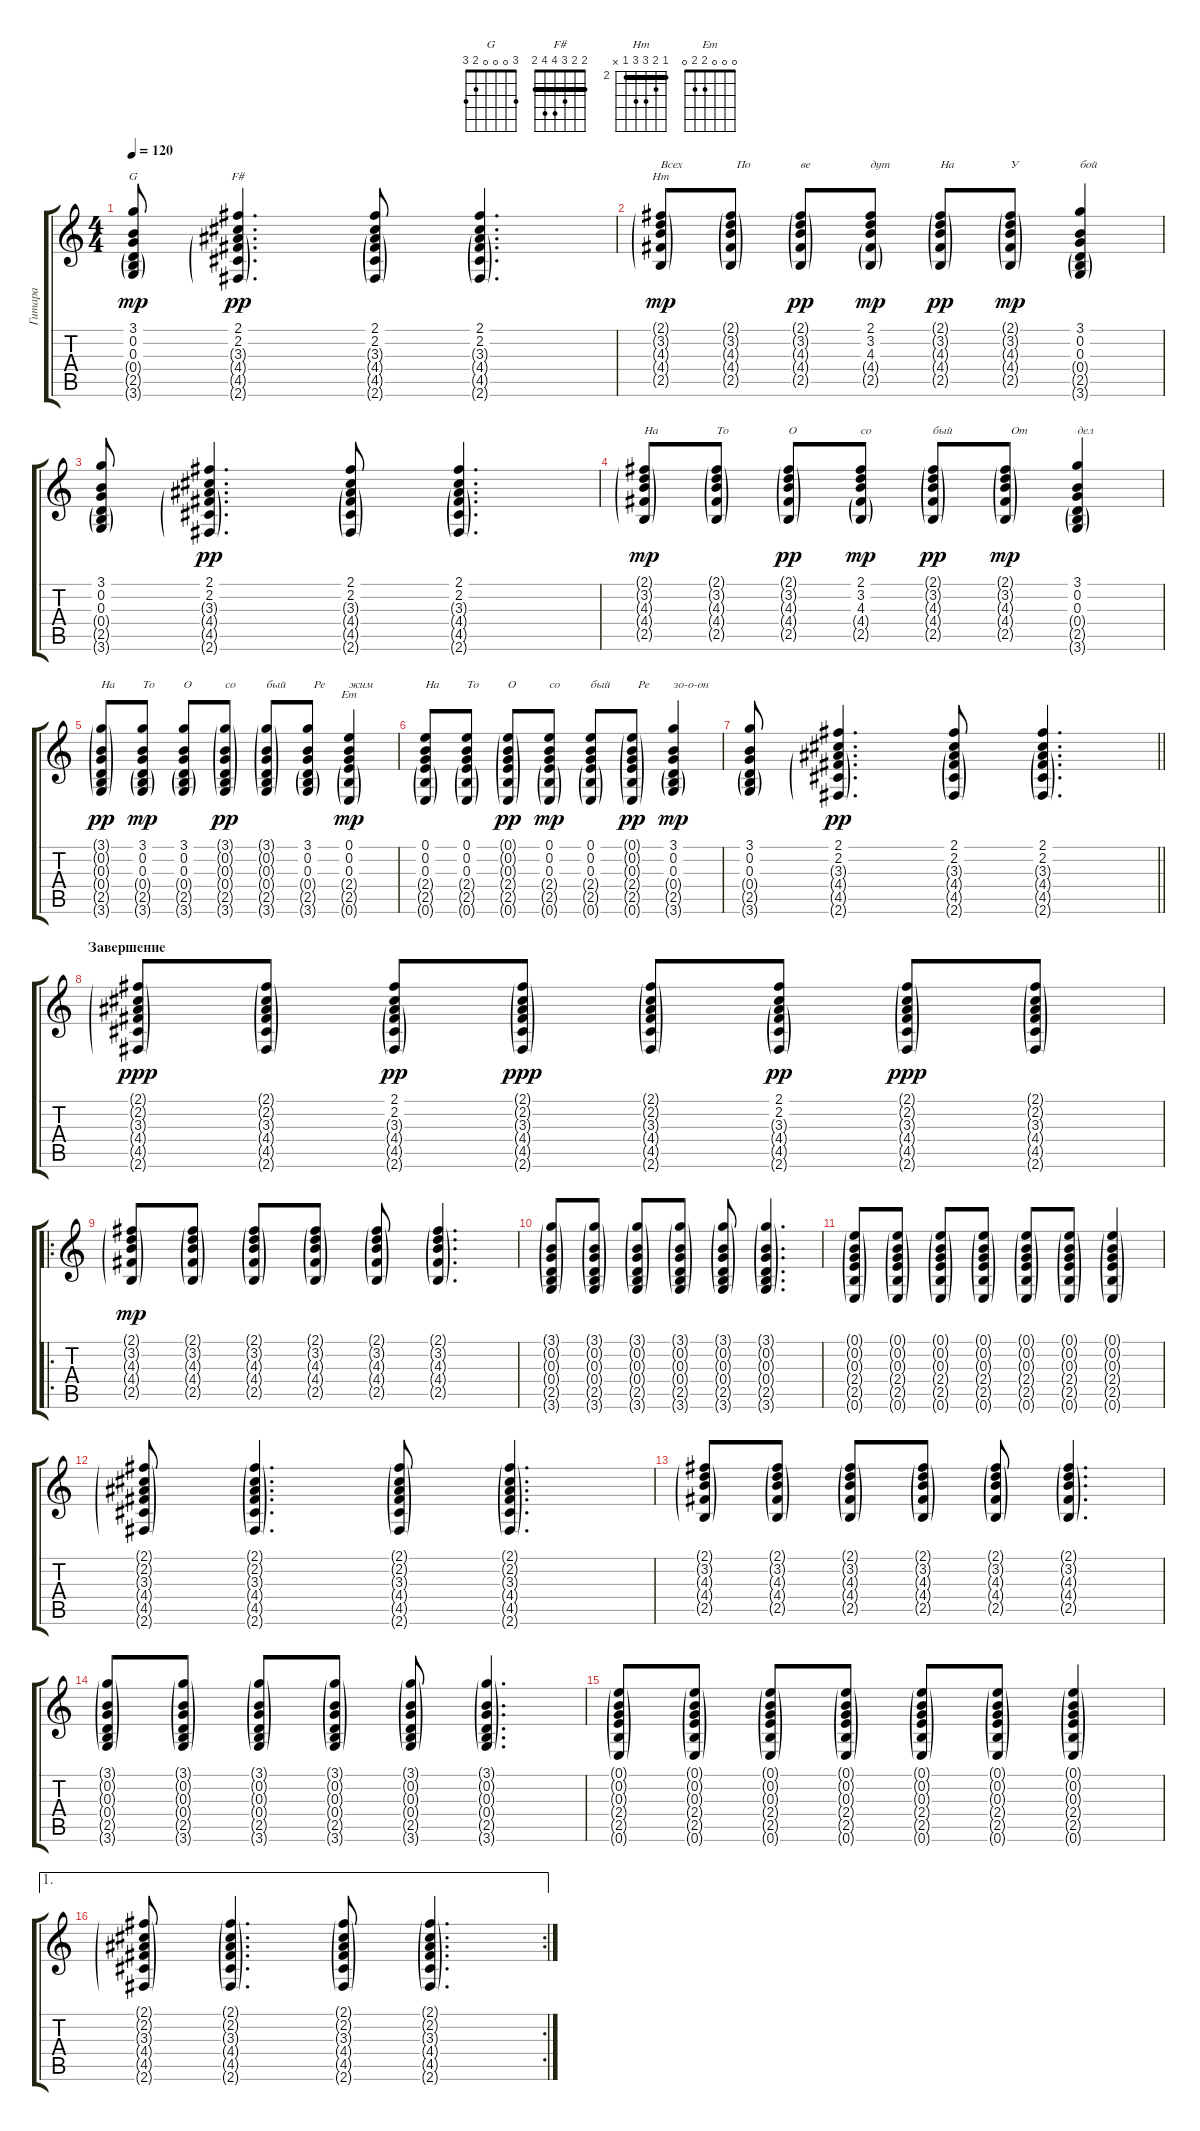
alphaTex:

\track ("Гитара" "Гитара") {instrument acousticguitarsteel}
\staff {score tabs}
\tuning (E4 B3 G3 D3 A2 E2) {hide}
\chord ("G" 3 0 0 0 2 3)
\chord ("F#" 2 2 3 4 4 2) {barre 2}
\chord ("Hm" 2 3 4 4 2 x) {firstfret 2 barre 2}
\chord ("Em" 0 0 0 2 2 0)
\ts (4 4)
\tempo 120
\clef g2
\ks c
(3.1 0.2 0.3 0.4{g} 2.5{g} 3.6{g}).8{ch "G" dy mp} (2.1 2.2 3.3{g} 4.4{g} 4.5{g} 2.6{g}).4{d ch "F#" dy pp} (2.1 2.2 3.3{g} 4.4{g} 4.5{g} 2.6{g}).8 (2.1 2.2 3.3{g} 4.4{g} 4.5{g} 2.6{g}).4{d} |
(2.1{g} 3.2{g} 4.3{g} 4.4{g} 2.5{g}).8{ch "Hm" txt "Всех" dy mp} (2.1{g} 3.2{g} 4.3{g} 4.4{g} 2.5{g}).8{txt "  По"} (2.1{g} 3.2{g} 4.3{g} 4.4{g} 2.5{g}).8{txt "ве" dy pp} (2.1 3.2 4.3 4.4{g} 2.5{g}).8{txt "дут" dy mp} (2.1{g} 3.2{g} 4.3{g} 4.4{g} 2.5{g}).8{txt "На" dy pp} (2.1{g} 3.2{g} 4.3{g} 4.4{g} 2.5{g}).8{txt "У" dy mp} (3.1 0.2 0.3 0.4{g} 2.5{g} 3.6{g}).4{txt "бой"} |
(3.1 0.2 0.3 0.4{g} 2.5{g} 3.6{g}).8 (2.1 2.2 3.3{g} 4.4{g} 4.5{g} 2.6{g}).4{d dy pp} (2.1 2.2 3.3{g} 4.4{g} 4.5{g} 2.6{g}).8 (2.1 2.2 3.3{g} 4.4{g} 4.5{g} 2.6{g}).4{d} |
(2.1{g} 3.2{g} 4.3{g} 4.4{g} 2.5{g}).8{txt "На" dy mp} (2.1{g} 3.2{g} 4.3{g} 4.4{g} 2.5{g}).8{txt "То"} (2.1{g} 3.2{g} 4.3{g} 4.4{g} 2.5{g}).8{txt "О" dy pp} (2.1 3.2 4.3 4.4{g} 2.5{g}).8{txt "со" dy mp} (2.1{g} 3.2{g} 4.3{g} 4.4{g} 2.5{g}).8{txt "бый" dy pp} (2.1{g} 3.2{g} 4.3{g} 4.4{g} 2.5{g}).8{txt "  От" dy mp} (3.1 0.2 0.3 0.4{g} 2.5{g} 3.6{g}).4{txt "дел"} |
(3.1{g} 0.2{g} 0.3{g} 0.4{g} 2.5{g} 3.6{g}).8{txt "На" dy pp} (3.1 0.2 0.3 0.4{g} 2.5{g} 3.6{g}).8{txt "То" dy mp} (3.1 0.2 0.3 0.4{g} 2.5{g} 3.6{g}).8{txt "О"} (3.1{g} 0.2{g} 0.3{g} 0.4{g} 2.5{g} 3.6{g}).8{txt "со" dy pp} (3.1{g} 0.2{g} 0.3{g} 0.4{g} 2.5{g} 3.6{g}).8{txt "бый"} (3.1 0.2 0.3 0.4{g} 2.5{g} 3.6{g}).8{txt "  Ре"} (0.1 0.2 0.3 2.4{g} 2.5{g} 0.6{g}).4{ch "Em" txt "жим" dy mp} |
(0.1 0.2 0.3 2.4{g} 2.5{g} 0.6{g}).8{txt "На"} (0.1 0.2 0.3 2.4{g} 2.5{g} 0.6{g}).8{txt "То"} (0.1{g} 0.2{g} 0.3{g} 2.4{g} 2.5{g} 0.6{g}).8{txt "О" dy pp} (0.1 0.2 0.3 2.4{g} 2.5{g} 0.6{g}).8{txt "со" dy mp} (0.1 0.2 0.3 2.4{g} 2.5{g} 0.6{g}).8{txt "бый"} (0.1{g} 0.2{g} 0.3{g} 2.4{g} 2.5{g} 0.6{g}).8{txt "  Ре" dy pp} (3.1 0.2 0.3 0.4{g} 2.5{g} 3.6{g}).4{txt "зо-о-он" dy mp} |
\barLineRight lightlight
(3.1 0.2 0.3 0.4{g} 2.5{g} 3.6{g}).8 (2.1 2.2 3.3{g} 4.4{g} 4.5{g} 2.6{g}).4{d dy pp} (2.1 2.2 3.3{g} 4.4{g} 4.5{g} 2.6{g}).8 (2.1 2.2 3.3{g} 4.4{g} 4.5{g} 2.6{g}).4{d} |
\section ("" "Завершение")
(2.1{g} 2.2{g} 3.3{g} 4.4{g} 4.5{g} 2.6{g}).8{dy ppp} (2.1{g} 2.2{g} 3.3{g} 4.4{g} 4.5{g} 2.6{g}).8 (2.1 2.2 3.3{g} 4.4{g} 4.5{g} 2.6{g}).8{dy pp} (2.1{g} 2.2{g} 3.3{g} 4.4{g} 4.5{g} 2.6{g}).8{dy ppp} (2.1{g} 2.2{g} 3.3{g} 4.4{g} 4.5{g} 2.6{g}).8 (2.1 2.2 3.3{g} 4.4{g} 4.5{g} 2.6{g}).8{dy pp} (2.1{g} 2.2{g} 3.3{g} 4.4{g} 4.5{g} 2.6{g}).8{dy ppp} (2.1{g} 2.2{g} 3.3{g} 4.4{g} 4.5{g} 2.6{g}).8 |
\ro
(2.1{g} 3.2{g} 4.3{g} 4.4{g} 2.5{g}).8{dy mp} (2.1{g} 3.2{g} 4.3{g} 4.4{g} 2.5{g}).8 (2.1{g} 3.2{g} 4.3{g} 4.4{g} 2.5{g}).8 (2.1{g} 3.2{g} 4.3{g} 4.4{g} 2.5{g}).8 (2.1{g} 3.2{g} 4.3{g} 4.4{g} 2.5{g}).8 (2.1{g} 3.2{g} 4.3{g} 4.4{g} 2.5{g}).4{d} |
(3.1{g} 0.2{g} 0.3{g} 0.4{g} 2.5{g} 3.6{g}).8 (3.1{g} 0.2{g} 0.3{g} 0.4{g} 2.5{g} 3.6{g}).8 (3.1{g} 0.2{g} 0.3{g} 0.4{g} 2.5{g} 3.6{g}).8 (3.1{g} 0.2{g} 0.3{g} 0.4{g} 2.5{g} 3.6{g}).8 (3.1{g} 0.2{g} 0.3{g} 0.4{g} 2.5{g} 3.6{g}).8 (3.1{g} 0.2{g} 0.3{g} 0.4{g} 2.5{g} 3.6{g}).4{d} |
(0.1{g} 0.2{g} 0.3{g} 2.4{g} 2.5{g} 0.6{g}).8 (0.1{g} 0.2{g} 0.3{g} 2.4{g} 2.5{g} 0.6{g}).8 (0.1{g} 0.2{g} 0.3{g} 2.4{g} 2.5{g} 0.6{g}).8 (0.1{g} 0.2{g} 0.3{g} 2.4{g} 2.5{g} 0.6{g}).8 (0.1{g} 0.2{g} 0.3{g} 2.4{g} 2.5{g} 0.6{g}).8 (0.1{g} 0.2{g} 0.3{g} 2.4{g} 2.5{g} 0.6{g}).8 (0.1{g} 0.2{g} 0.3{g} 2.4{g} 2.5{g} 0.6{g}).4 |
(2.1{g} 2.2{g} 3.3{g} 4.4{g} 4.5{g} 2.6{g}).8 (2.1{g} 2.2{g} 3.3{g} 4.4{g} 4.5{g} 2.6{g}).4{d} (2.1{g} 2.2{g} 3.3{g} 4.4{g} 4.5{g} 2.6{g}).8 (2.1{g} 2.2{g} 3.3{g} 4.4{g} 4.5{g} 2.6{g}).4{d} |
(2.1{g} 3.2{g} 4.3{g} 4.4{g} 2.5{g}).8 (2.1{g} 3.2{g} 4.3{g} 4.4{g} 2.5{g}).8 (2.1{g} 3.2{g} 4.3{g} 4.4{g} 2.5{g}).8 (2.1{g} 3.2{g} 4.3{g} 4.4{g} 2.5{g}).8 (2.1{g} 3.2{g} 4.3{g} 4.4{g} 2.5{g}).8 (2.1{g} 3.2{g} 4.3{g} 4.4{g} 2.5{g}).4{d} |
(3.1{g} 0.2{g} 0.3{g} 0.4{g} 2.5{g} 3.6{g}).8 (3.1{g} 0.2{g} 0.3{g} 0.4{g} 2.5{g} 3.6{g}).8 (3.1{g} 0.2{g} 0.3{g} 0.4{g} 2.5{g} 3.6{g}).8 (3.1{g} 0.2{g} 0.3{g} 0.4{g} 2.5{g} 3.6{g}).8 (3.1{g} 0.2{g} 0.3{g} 0.4{g} 2.5{g} 3.6{g}).8 (3.1{g} 0.2{g} 0.3{g} 0.4{g} 2.5{g} 3.6{g}).4{d} |
(0.1{g} 0.2{g} 0.3{g} 2.4{g} 2.5{g} 0.6{g}).8 (0.1{g} 0.2{g} 0.3{g} 2.4{g} 2.5{g} 0.6{g}).8 (0.1{g} 0.2{g} 0.3{g} 2.4{g} 2.5{g} 0.6{g}).8 (0.1{g} 0.2{g} 0.3{g} 2.4{g} 2.5{g} 0.6{g}).8 (0.1{g} 0.2{g} 0.3{g} 2.4{g} 2.5{g} 0.6{g}).8 (0.1{g} 0.2{g} 0.3{g} 2.4{g} 2.5{g} 0.6{g}).8 (0.1{g} 0.2{g} 0.3{g} 2.4{g} 2.5{g} 0.6{g}).4 |
\ae 1
\rc 2
(2.1{g} 2.2{g} 3.3{g} 4.4{g} 4.5{g} 2.6{g}).8 (2.1{g} 2.2{g} 3.3{g} 4.4{g} 4.5{g} 2.6{g}).4{d} (2.1{g} 2.2{g} 3.3{g} 4.4{g} 4.5{g} 2.6{g}).8 (2.1{g} 2.2{g} 3.3{g} 4.4{g} 4.5{g} 2.6{g}).4{d}
